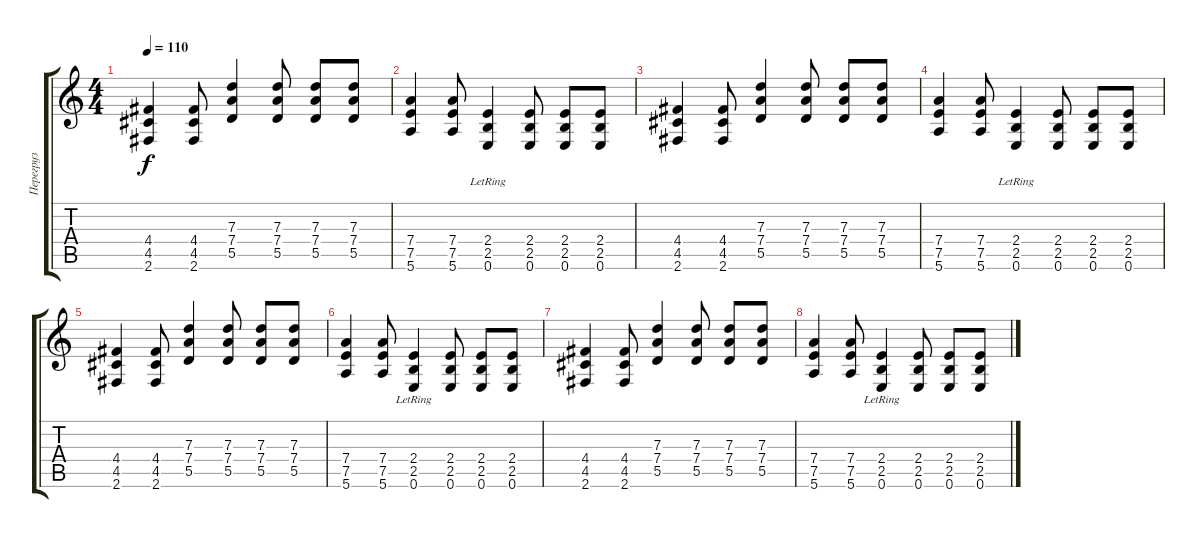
\track ("Перегруз" "Перегруз") {instrument acousticguitarsteel}
\staff {score tabs}
\tuning (E4 B3 G3 D3 A2 E2) {hide}
\ts (4 4)
\tempo 110
\clef g2
\ks c
(4.4 4.5 2.6).4{dy f} (4.4 4.5 2.6).8 (7.3 7.4 5.5).4 (7.3 7.4 5.5).8 (7.3 7.4 5.5).8 (7.3 7.4 5.5).8 |
(7.4 7.5 5.6).4 (7.4 7.5 5.6).8 (2.4{lr} 2.5{lr} 0.6).4 (2.4 2.5 0.6).8 (2.4 2.5 0.6).8 (2.4 2.5 0.6).8 |
(4.4 4.5 2.6).4 (4.4 4.5 2.6).8 (7.3 7.4 5.5).4 (7.3 7.4 5.5).8 (7.3 7.4 5.5).8 (7.3 7.4 5.5).8 |
(7.4 7.5 5.6).4 (7.4 7.5 5.6).8 (2.4{lr} 2.5{lr} 0.6).4 (2.4 2.5 0.6).8 (2.4 2.5 0.6).8 (2.4 2.5 0.6).8 |
(4.4 4.5 2.6).4 (4.4 4.5 2.6).8 (7.3 7.4 5.5).4 (7.3 7.4 5.5).8 (7.3 7.4 5.5).8 (7.3 7.4 5.5).8 |
(7.4 7.5 5.6).4 (7.4 7.5 5.6).8 (2.4{lr} 2.5{lr} 0.6).4 (2.4 2.5 0.6).8 (2.4 2.5 0.6).8 (2.4 2.5 0.6).8 |
(4.4 4.5 2.6).4 (4.4 4.5 2.6).8 (7.3 7.4 5.5).4 (7.3 7.4 5.5).8 (7.3 7.4 5.5).8 (7.3 7.4 5.5).8 |
(7.4 7.5 5.6).4 (7.4 7.5 5.6).8 (2.4{lr} 2.5{lr} 0.6).4 (2.4 2.5 0.6).8 (2.4 2.5 0.6).8 (2.4 2.5 0.6).8
